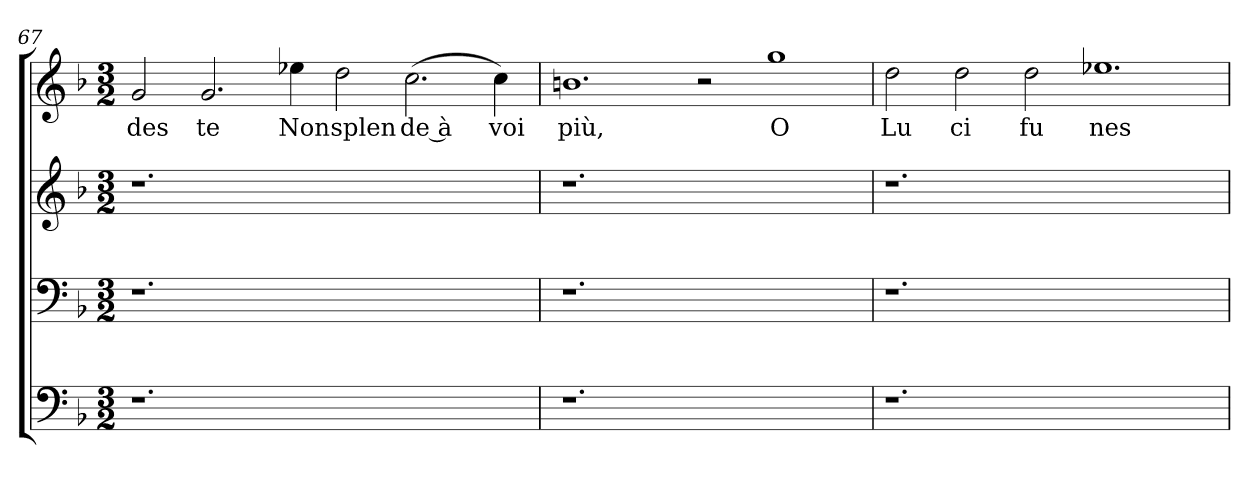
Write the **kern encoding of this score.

**kern	**kern	**kern	**kern	**text
*part4	*part3	*part2	*part1	*part1
*staff4	*staff3	*staff2	*staff1	*staff1
!!LO:LB:g=z
*clefF4	*clefF4	*clefG2	*clefG2	*
*k[b-]	*k[b-]	*k[b-]	*k[b-]	*
*F:	*F:	*F:	*F:	*
*M3/2	*M3/2	*M3/2	*M3/2	*
=67	=67	=67	=67	=67
!	!	!	!	!LO:LY:b
1.r	1.r	1.r	2g/	des
!	!	!	!	!LO:LY:b
.	.	.	2.g/	te
!	!	!	!	!LO:LY:b
.	.	.	4ee-X\	Non
!	!	!	!	!LO:LY:b
1.ryy	1.ryy	1.ryy	2dd\	splen
!	!	!	!	!LO:LY:b:rj
.	.	.	(<2.cc\	de à
!	!	!	!	!LO:LY:b
.	.	.	4cc\)	voi
=68	=68	=68	=68	=68
!	!	!	!	!LO:LY:b
1.r	1.r	1.r	1.bn	più,
1.ryy	1.ryy	1.ryy	2r	.
!	!	!	!	!LO:LY:b
.	.	.	1gg	O
=69	=69	=69	=69	=69
!	!	!	!	!LO:LY:b
1.r	1.r	1.r	2dd\	Lu
!	!	!	!	!LO:LY:b
.	.	.	2dd\	ci
!	!	!	!	!LO:LY:b
.	.	.	2dd\	fu
!	!	!	!	!LO:LY:b
1.ryy	1.ryy	1.ryy	1.ee-X	nes
=	=	=	=	=
*-	*-	*-	*-	*-
